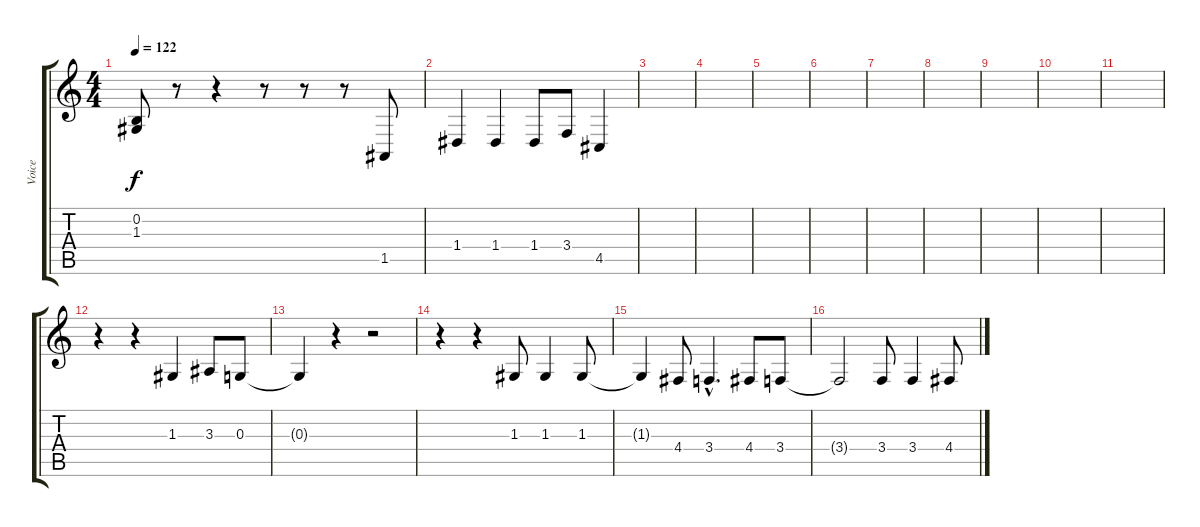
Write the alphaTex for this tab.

\track ("Voice" "Voice") {instrument englishhorn}
\staff {score tabs}
\tuning (E4 B3 G3 D3 A2 D2) {hide}
\ts (4 4)
\tempo 122
\clef g2
\ks c
(0.2 1.3{t}).8{dy f} r.8 r.4 r.8 r.8 r.8 1.5.8 |
1.4.4 1.4.4 1.4.8 3.4.8 4.5.4 |
|
|
|
|
|
|
|
|
|
r.4 r.4 1.3.4 3.3.8 0.3.8 |
0.3{t}.4 r.4 r.2 |
r.4 r.4 1.3.8 1.3.4 1.3.8 |
1.3{t}.4 4.4.8 3.4{hac}.4{d} 4.4.8 3.4.8 |
3.4{t}.2 3.4.8 3.4.4 4.4.8
